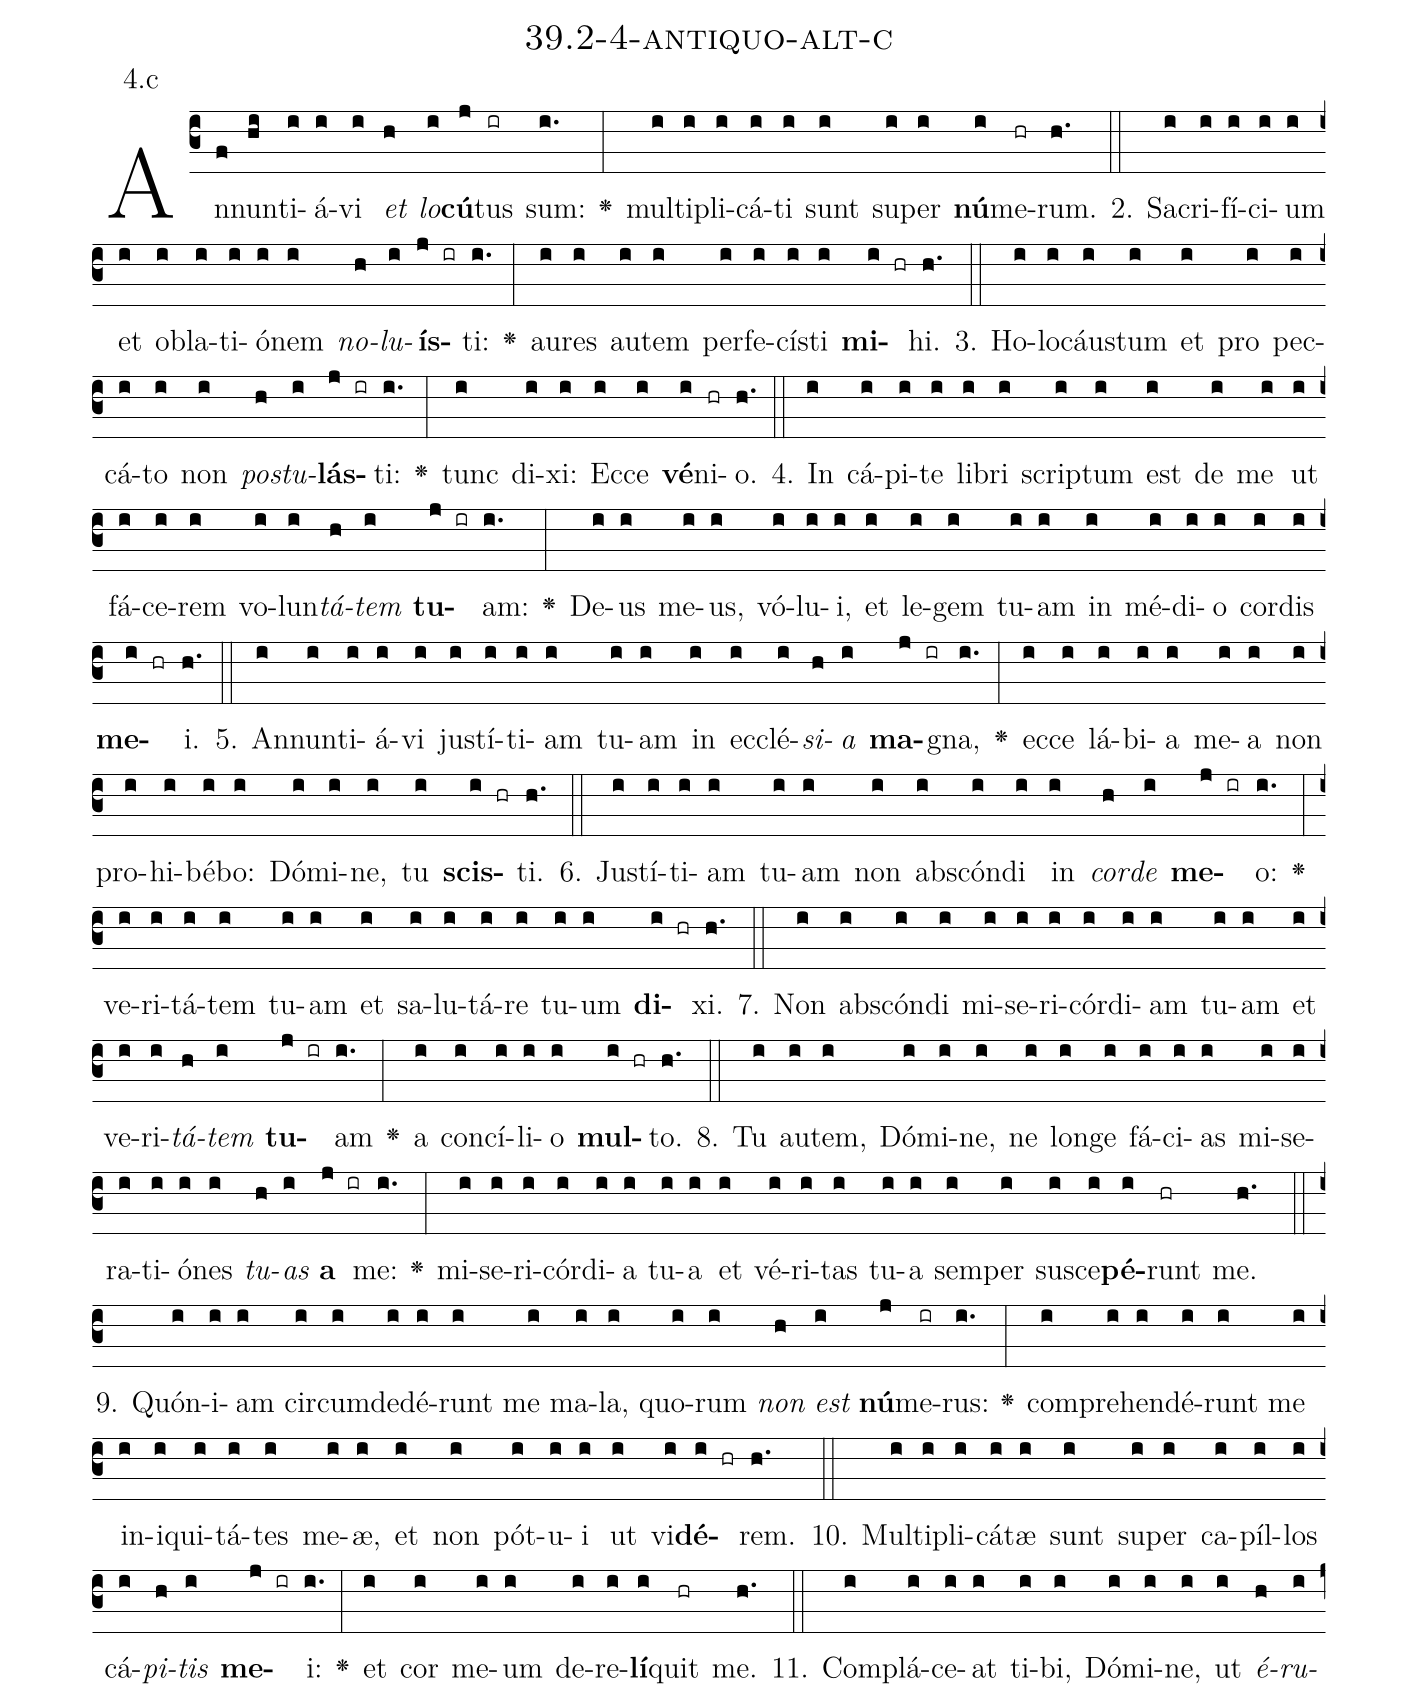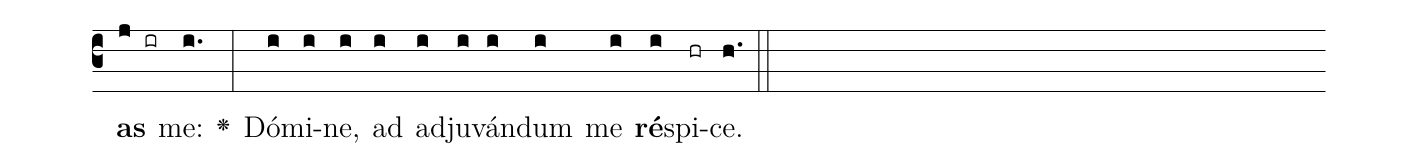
name: 39.2-4-antiquo-alt-c;
annotation: 4.c;
%%
(c3)An(f)nun(hi)ti(i)á(i)vi(i) <i>et</i>(h) <i>lo</i>(i)<b>cú</b>(j)tus(ir) sum:(i.) <v>\greheightstar</v>(:) mul(i)ti(i)pli(i)cá(i)ti(i) sunt(i) su(i)per(i) <b>nú</b>(i)me(hr)rum.(h.) (::)
2. Sa(i)cri(i)fí(i)ci(i)um(i) et(i) ob(i)la(i)ti(i)ó(i)nem(i) <i>no</i>(h)<i>lu</i>(i)<b>ís</b>(j ir)ti:(i.) <v>\greheightstar</v>(:) au(i)res(i) au(i)tem(i) per(i)fe(i)cís(i)ti(i) <b>mi</b>(i hr)hi.(h.) (::)
3. Ho(i)lo(i)cáus(i)tum(i) et(i) pro(i) pec(i)cá(i)to(i) non(i) <i>pos</i>(h)<i>tu</i>(i)<b>lás</b>(j ir)ti:(i.) <v>\greheightstar</v>(:) tunc(i) di(i)xi:(i) Ec(i)ce(i) <b>vé</b>(i)ni(hr)o.(h.) (::)
4. In(i) cá(i)pi(i)te(i) li(i)bri(i) scrip(i)tum(i) est(i) de(i) me(i) ut(i) fá(i)ce(i)rem(i) vo(i)lun(i)<i>tá</i>(h)<i>tem</i>(i) <b>tu</b>(j ir)am:(i.) <v>\greheightstar</v>(:) De(i)us(i) me(i)us,(i) vó(i)lu(i)i,(i) et(i) le(i)gem(i) tu(i)am(i) in(i) mé(i)di(i)o(i) cor(i)dis(i) <b>me</b>(i hr)i.(h.) (::)
5. An(i)nun(i)ti(i)á(i)vi(i) jus(i)tí(i)ti(i)am(i) tu(i)am(i) in(i) ec(i)clé(i)<i>si</i>(h)<i>a</i>(i) <b>ma</b>(j ir)gna,(i.) <v>\greheightstar</v>(:) ec(i)ce(i) lá(i)bi(i)a(i) me(i)a(i) non(i) pro(i)hi(i)bé(i)bo:(i) Dó(i)mi(i)ne,(i) tu(i) <b>scis</b>(i hr)ti.(h.) (::)
6. Jus(i)tí(i)ti(i)am(i) tu(i)am(i) non(i) abs(i)cón(i)di(i) in(i) <i>cor</i>(h)<i>de</i>(i) <b>me</b>(j ir)o:(i.) <v>\greheightstar</v>(:) ve(i)ri(i)tá(i)tem(i) tu(i)am(i) et(i) sa(i)lu(i)tá(i)re(i) tu(i)um(i) <b>di</b>(i hr)xi.(h.) (::)
7. Non(i) abs(i)cón(i)di(i) mi(i)se(i)ri(i)cór(i)di(i)am(i) tu(i)am(i) et(i) ve(i)ri(i)<i>tá</i>(h)<i>tem</i>(i) <b>tu</b>(j ir)am(i.) <v>\greheightstar</v>(:) a(i) con(i)cí(i)li(i)o(i) <b>mul</b>(i hr)to.(h.) (::)
8. Tu(i) au(i)tem,(i) Dó(i)mi(i)ne,(i) ne(i) lon(i)ge(i) fá(i)ci(i)as(i) mi(i)se(i)ra(i)ti(i)ó(i)nes(i) <i>tu</i>(h)<i>as</i>(i) <b>a</b>(j ir) me:(i.) <v>\greheightstar</v>(:) mi(i)se(i)ri(i)cór(i)di(i)a(i) tu(i)a(i) et(i) vé(i)ri(i)tas(i) tu(i)a(i) sem(i)per(i) su(i)sce(i)<b>pé</b>(i)runt(hr) me.(h.) (::)
9. Quón(i)i(i)am(i) cir(i)cum(i)de(i)dé(i)runt(i) me(i) ma(i)la,(i) quo(i)rum(i) <i>non</i>(h) <i>est</i>(i) <b>nú</b>(j)me(ir)rus:(i.) <v>\greheightstar</v>(:) com(i)pre(i)hen(i)dé(i)runt(i) me(i) in(i)i(i)qui(i)tá(i)tes(i) me(i)æ,(i) et(i) non(i) pót(i)u(i)i(i) ut(i) vi(i)<b>dé</b>(i hr)rem.(h.) (::)
10. Mul(i)ti(i)pli(i)cá(i)tæ(i) sunt(i) su(i)per(i) ca(i)píl(i)los(i) cá(i)<i>pi</i>(h)<i>tis</i>(i) <b>me</b>(j ir)i:(i.) <v>\greheightstar</v>(:) et(i) cor(i) me(i)um(i) de(i)re(i)<b>lí</b>(i)quit(hr) me.(h.) (::)
11. Com(i)plá(i)ce(i)at(i) ti(i)bi,(i) Dó(i)mi(i)ne,(i) ut(i) <i>é</i>(h)<i>ru</i>(i)<b>as</b>(j ir) me:(i.) <v>\greheightstar</v>(:) Dó(i)mi(i)ne,(i) ad(i) ad(i)ju(i)ván(i)dum(i) me(i) <b>ré</b>(i)spi(hr)ce.(h.) (::)
